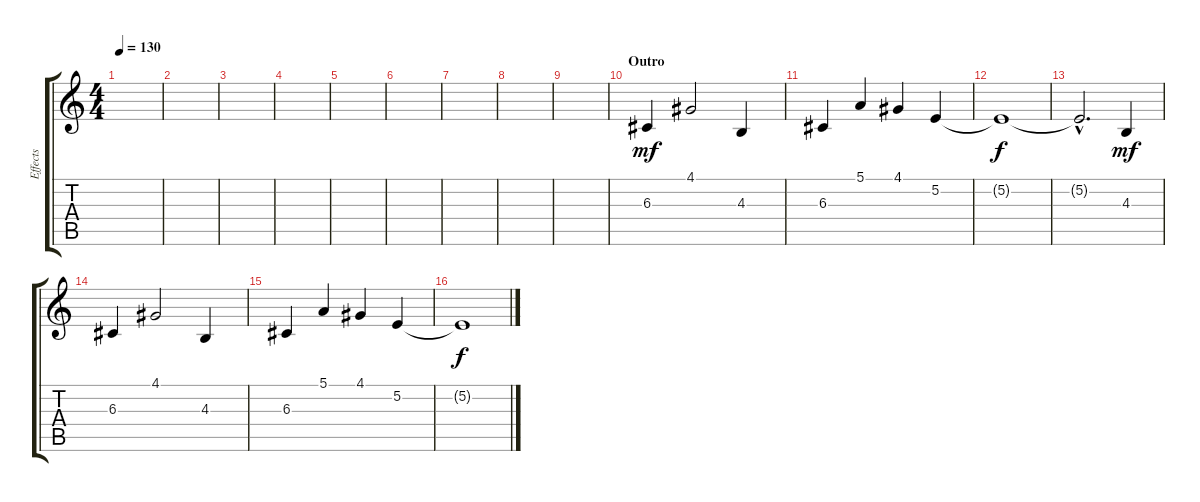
\track ("Effects" "Effects") {instrument pad2warm}
\staff {score tabs}
\tuning (E4 B3 G3 D3 A2 E2) {hide}
\ts (4 4)
\tempo 130
\clef g2
\ks c
|
|
|
|
|
|
|
|
|
\section ("" "Outro")
6.3.4{dy mf instrument pad2warm} 4.1.2 4.3.4 |
6.3.4 5.1.4 4.1.4 5.2.4 |
5.2{t}.1{dy f} |
5.2{hac t}.2{d} 4.3.4{dy mf} |
6.3.4 4.1.2 4.3.4 |
6.3.4 5.1.4 4.1.4 5.2.4 |
5.2{t}.1{dy f}
